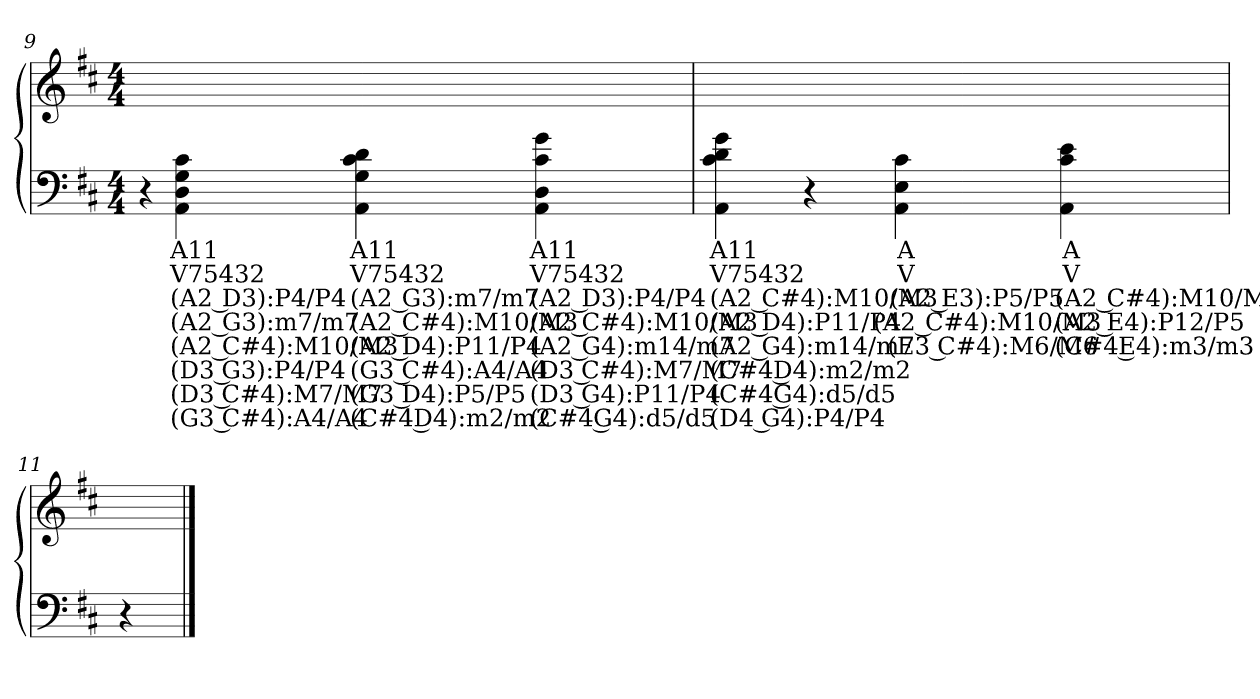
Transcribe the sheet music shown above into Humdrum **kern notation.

**kern	**text	**text	**text	**text	**text	**text	**text	**text	**kern
*part2	*part2	*part2	*part2	*part2	*part2	*part2	*part2	*part2	*part1
*staff2	*staff2	*staff2	*staff2	*staff2	*staff2	*staff2	*staff2	*staff2	*staff1
*clefF4	*	*	*	*	*	*	*	*	*clefG2
*k[f#c#]	*	*	*	*	*	*	*	*	*k[f#c#]
*D:	*	*	*	*	*	*	*	*	*D:
*M4/4	*	*	*	*	*	*	*	*	*M4/4
=9	=9	=9	=9	=9	=9	=9	=9	=9	=9
4r	.	.	.	.	.	.	.	.	1ryy
4AA 4D 4G 4c#	A11	V75432	(A2 D3):P4/P4	(A2 G3):m7/m7	(A2 C#4):M10/M3	(D3 G3):P4/P4	(D3 C#4):M7/M7	(G3 C#4):A4/A4	.
4AA 4G 4c# 4d	A11	V75432	(A2 G3):m7/m7	(A2 C#4):M10/M3	(A2 D4):P11/P4	(G3 C#4):A4/A4	(G3 D4):P5/P5	(C#4 D4):m2/m2	.
4AA 4D 4c# 4g	A11	V75432	(A2 D3):P4/P4	(A2 C#4):M10/M3	(A2 G4):m14/m7	(D3 C#4):M7/M7	(D3 G4):P11/P4	(C#4 G4):d5/d5	.
=10	=10	=10	=10	=10	=10	=10	=10	=10	=10
4AA 4c# 4d 4g	A11	V75432	(A2 C#4):M10/M3	(A2 D4):P11/P4	(A2 G4):m14/m7	(C#4 D4):m2/m2	(C#4 G4):d5/d5	(D4 G4):P4/P4	1ryy
4r	.	.	.	.	.	.	.	.	.
4AA 4E 4c#	A	V	(A2 E3):P5/P5	(A2 C#4):M10/M3	(E3 C#4):M6/M6	.	.	.	.
4AA 4c# 4e	A	V	(A2 C#4):M10/M3	(A2 E4):P12/P5	(C#4 E4):m3/m3	.	.	.	.
=11	=11	=11	=11	=11	=11	=11	=11	=11	=11
4r	.	.	.	.	.	.	.	.	4ryy
==	==	==	==	==	==	==	==	==	==
*-	*-	*-	*-	*-	*-	*-	*-	*-	*-
